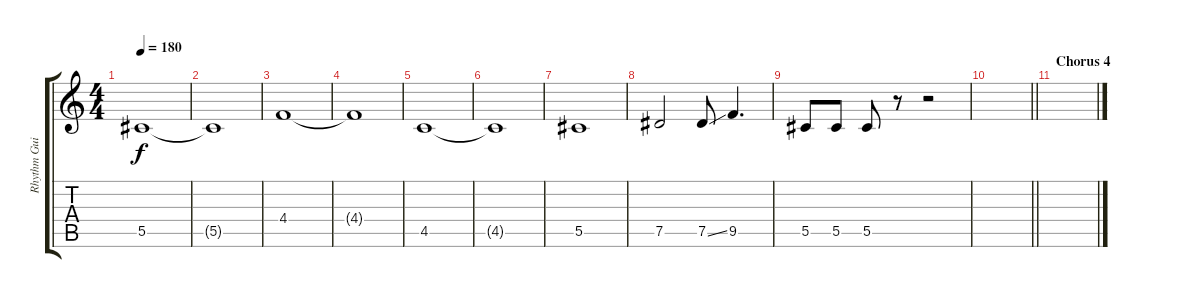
\track ("Rhythm Guitar" "Rhythm Gui") {instrument acousticguitarsteel}
\staff {score tabs}
\tuning (Eb4 Bb3 Gb3 Db3 Ab2 Eb2) {hide}
\ts (4 4)
\tempo 180
\clef g2
\ks c
5.5.1{dy f} |
5.5{t}.1 |
4.4.1 |
4.4{t}.1 |
4.5.1 |
4.5{t}.1 |
5.5.1 |
7.5.2 7.5{ss}.8 9.5.4{d} |
5.5.8 5.5.8 5.5.8 r.8 r.2 |
\barLineRight lightlight
|
\section ("" "Chorus 4")
